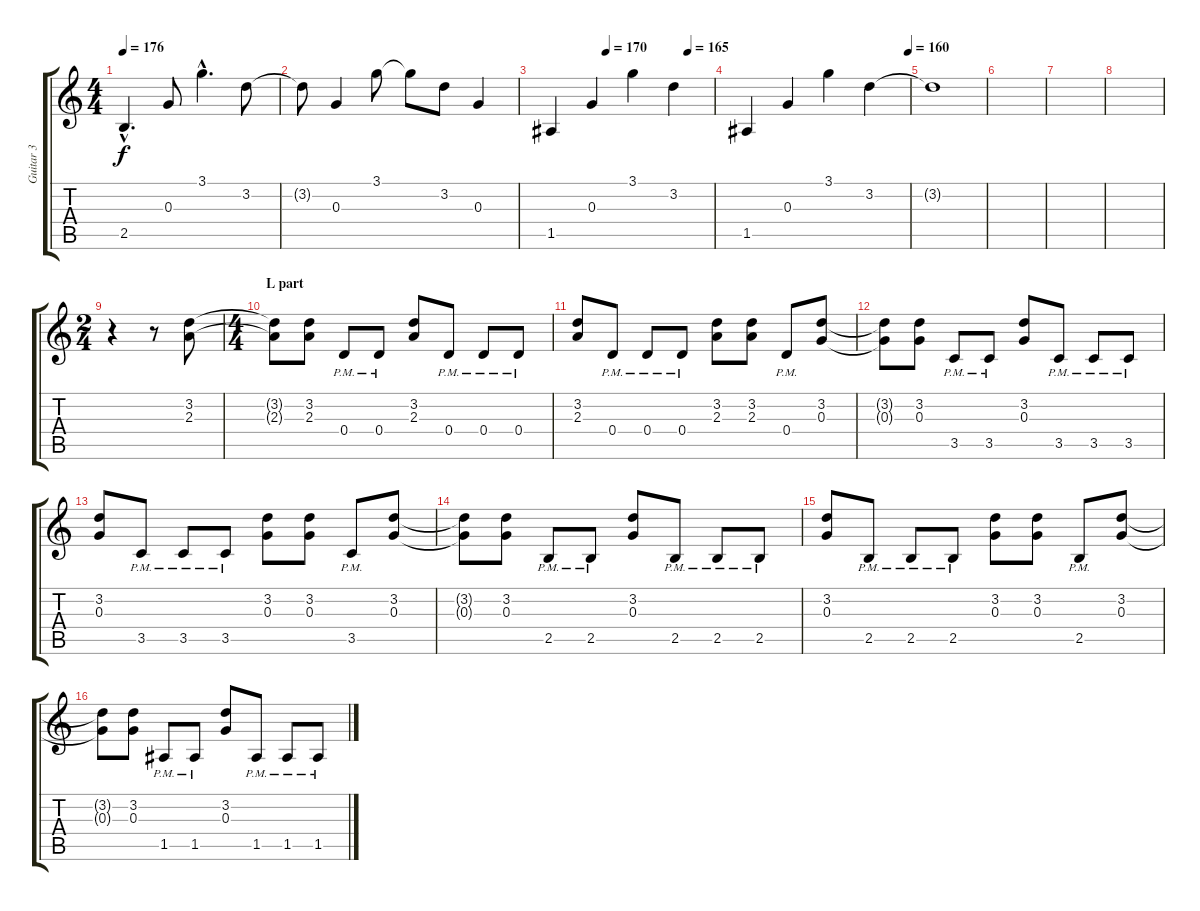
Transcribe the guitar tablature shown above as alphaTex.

\track ("Guitar 3" "Guitar 3") {instrument distortionguitar}
\staff {score tabs}
\tuning (E4 B3 G3 D3 A2 E2) {hide}
\ts (4 4)
\tempo 176
\clef g2
\ks c
2.5{hac}.4{d dy f} 0.3.8 3.1{hac}.4{d} 3.2.8 |
3.2{t}.8 0.3.4 3.1.8 3.1{t}.8 3.2.8 0.3.4 |
\tempo (170 0.34375)
\tempo (165 0.84375)
1.5.4 0.3.4 3.1.4 3.2.4 |
\tempo (160 0.9947916666666666)
1.5.4 0.3.4 3.1.4 3.2.4 |
3.2{t}.1 |
|
|
|
\ts (2 4)
r.4 r.8 (3.2 2.3).8 |
\ts (4 4)
\section ("" "L part")
(3.2{t} 2.3{t}).8 (3.2 2.3).8 0.4{pm}.8 0.4{pm}.8 (3.2 2.3).8 0.4{pm}.8 0.4{pm}.8 0.4{pm}.8 |
(3.2 2.3).8 0.4{pm}.8 0.4{pm}.8 0.4{pm}.8 (3.2 2.3).8 (3.2 2.3).8 0.4{pm}.8 (3.2 0.3).8 |
(3.2{t} 0.3{t}).8 (3.2 0.3).8 3.5{pm}.8 3.5{pm}.8 (3.2 0.3).8 3.5{pm}.8 3.5{pm}.8 3.5{pm}.8 |
(3.2 0.3).8 3.5{pm}.8 3.5{pm}.8 3.5{pm}.8 (3.2 0.3).8 (3.2 0.3).8 3.5{pm}.8 (3.2 0.3).8 |
(3.2{t} 0.3{t}).8 (3.2 0.3).8 2.5{pm}.8 2.5{pm}.8 (3.2 0.3).8 2.5{pm}.8 2.5{pm}.8 2.5{pm}.8 |
(3.2 0.3).8 2.5{pm}.8 2.5{pm}.8 2.5{pm}.8 (3.2 0.3).8 (3.2 0.3).8 2.5{pm}.8 (3.2 0.3).8 |
(3.2{t} 0.3{t}).8 (3.2 0.3).8 1.5{pm}.8 1.5{pm}.8 (3.2 0.3).8 1.5{pm}.8 1.5{pm}.8 1.5{pm}.8
